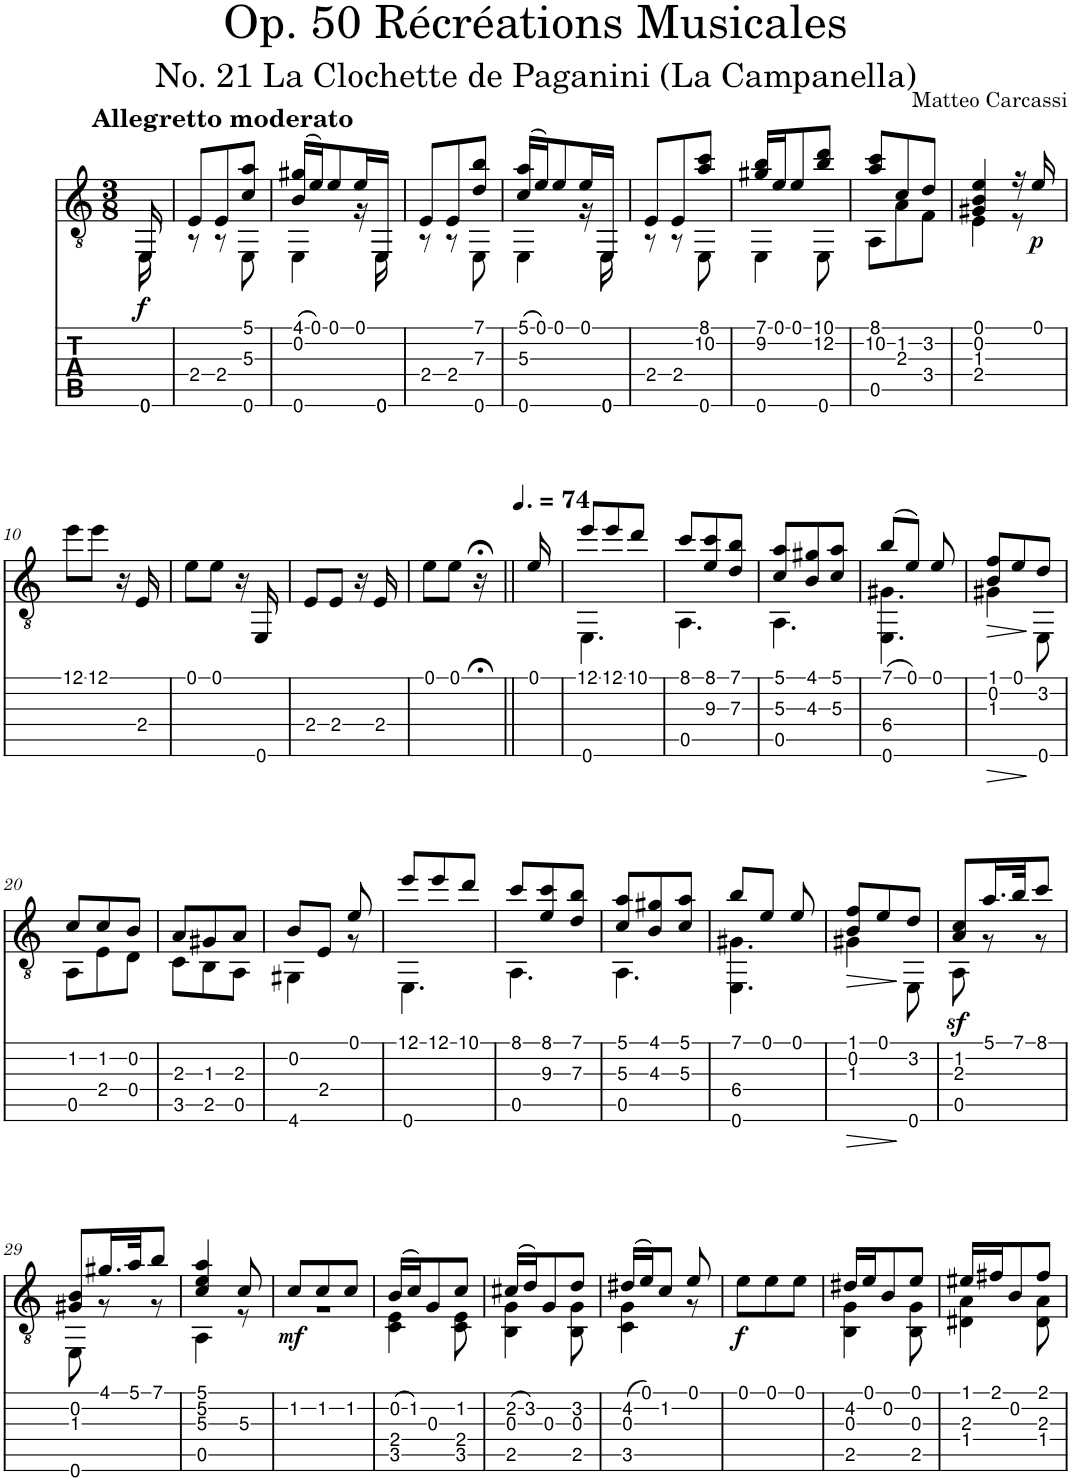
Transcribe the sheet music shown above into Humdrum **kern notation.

**kern	**kern	**dynam
*part1	*part1	*part1
*staff2	*staff1	*staff1/2
*I"Classical Guitar	*	*
*stria6	*	*
*	*clefGv2	*
*k[]	*k[]	*
*a:	*a:	*
*M3/8	*M3/8	*
=1	=1	=1
*^	*^	*
!	!	!LO:TX:a:B:t=Allegretto moderato	!	!
!	!	!	!	!LO:DY:b
16EE	16EE	16EE/	16EE\	f
=2	=2	=2	=2	=2
8EL	8r	8E/L	8r	.
8E	8r	8E/	8r	.
8c\ 8a\J	8EE	8c/ 8a/J	8EE\	.
=3	=3	=3	=3	=3
16B\ 16g#X\LL	4EE	(16B/ 16g#X/LL	4EE\	.
16eJ	.	16e/J)	.	.
8e	.	8e/	.	.
16eL	16r	16e/L	16r	.
16EEJJ	16EE	16EE/JJ	16EE\	.
=4	=4	=4	=4	=4
8EL	8r	8E/L	8r	.
8E	8r	8E/	8r	.
8d\ 8b\J	8EE	8d/ 8b/J	8EE\	.
=5	=5	=5	=5	=5
16c\ 16a\LL	4EE	(16c/ 16a/LL	4EE\	.
16eJ	.	16e/J)	.	.
8e	.	8e/	.	.
16eL	16r	16e/L	16r	.
16EEJJ	16EE	16EE/JJ	16EE\	.
=6	=6	=6	=6	=6
8EL	8r	8E/L	8r	.
8E	8r	8E/	8r	.
8a\ 8cc\J	8EE	8a/ 8cc/J	8EE\	.
=7	=7	=7	=7	=7
16g#X\ 16b\LL	4EE	16g#X/ 16b/LL	4EE\	.
16eJ	.	16e/J	.	.
8e	.	8e/	.	.
8b\ 8dd\J	8EE	8b/ 8dd/J	8EE\	.
=8	=8	=8	=8	=8
8a\ 8cc\L	8AAL	8a/ 8cc/L	8AA\L	.
8c	8A	8c/	8A\	.
8dJ	8FJ	8d/J	8F\J	.
=9	=9	=9	=9	=9
4G#X 4B 4e	4E	4G#X/ 4B/ 4e/	4E\	.
16r	8r	16r	8r	.
!	!	!	!	!LO:DY:b
16e	.	16e/	.	p
*v	*v	*	*	*
*	*v	*v	*
!!LO:LB:g=z
=10	=10	=10
8eeL	8ee\L	.
8eeJ	8ee\J	.
16r	16r	.
16E	16E/	.
=11	=11	=11
8eL	8e\L	.
8eJ	8e\J	.
16r	16r	.
16EE	16EE/	.
=12	=12	=12
8EL	8E/L	.
8EJ	8E/J	.
16r	16r	.
16E	16E/	.
=13	=13	=13
8eL	8e\L	.
8eJ	8e\J	.
16r;<	16r;<	.
=14||	=14||	=14||
*	*MM111	*
16e	16e/	.
=15	=15	=15
*^	*^	*
8eeL	4.EE	8ee/L	4.EE\	.
8ee	.	8ee/	.	.
8ddJ	.	8dd/J	.	.
=16	=16	=16	=16	=16
8ccL	4.AA	8cc/L	4.AA\	.
8e\ 8cc\	.	8e/ 8cc/	.	.
8d\ 8b\J	.	8d/ 8b/J	.	.
=17	=17	=17	=17	=17
8c\ 8a\L	4.AA	8c/ 8a/L	4.AA\	.
8B\ 8g#X\	.	8B/ 8g#X/	.	.
8c\ 8a\J	.	8c/ 8a/J	.	.
=18	=18	=18	=18	=18
8bL	4.EE 4.G#X	(>8b/L	4.EE\ 4.G#X\	.
8e	.	8e/J)	.	.
8eJ	.	8e/	.	.
=19	=19	=19	=19	=19
!	!	!	!	!LO:HP:b
8B\ 8f\L	4G#X	8B/ 8f/L	4G#X\	>
8e	.	8e/	.	.
8dJ	8EE	8d/J	8EE\	]
!!LO:LB:g=z	!!
=20	=20	=20	=20	=20
8cL	8AAL	8c/L	8AA\L	.
8c	8E	8c/	8E\	.
8BJ	8DJ	8B/J	8D\J	.
=21	=21	=21	=21	=21
8AL	8CL	8A/L	8C\L	.
8G#X	8BB	8G#X/	8BB\	.
8AJ	8AAJ	8A/J	8AA\J	.
=22	=22	=22	=22	=22
8BL	4GG#X	8B/L	4GG#X\	.
8E	.	8E/J	.	.
8eJ	8r	8e/	8r	.
=23	=23	=23	=23	=23
8eeL	4.EE	8ee/L	4.EE\	.
8ee	.	8ee/	.	.
8ddJ	.	8dd/J	.	.
=24	=24	=24	=24	=24
8ccL	4.AA	8cc/L	4.AA\	.
8e\ 8cc\	.	8e/ 8cc/	.	.
8d\ 8b\J	.	8d/ 8b/J	.	.
=25	=25	=25	=25	=25
8c\ 8a\L	4.AA	8c/ 8a/L	4.AA\	.
8B\ 8g#X\	.	8B/ 8g#X/	.	.
8c\ 8a\J	.	8c/ 8a/J	.	.
=26	=26	=26	=26	=26
8bL	4.EE 4.G#X	8b/L	4.EE\ 4.G#X\	.
8e	.	8e/J	.	.
8eJ	.	8e/	.	.
=27	=27	=27	=27	=27
!	!	!	!	!LO:HP:b
8B\ 8f\L	4G#X	8B/ 8f/L	4G#X\	>
8e	.	8e/	.	.
8dJ	8EE	8d/J	8EE\	]
=28	=28	=28	=28	=28
!	!	!	!	!LO:DY:b
8A\ 8c\L	8AA	8A/ 8c/L	8AA\	sf
16.aL	8r	16.a/L	8r	.
32bJk	.	32b/JK	.	.
8ccJ	8r	8cc/J	8r	.
!!LO:LB:g=z	!!
=29	=29	=29	=29	=29
8G#X\ 8B\L	8EE	8G#X/ 8B/L	8EE\	.
16.g#XL	8r	16.g#X/L	8r	.
32aJk	.	32a/JK	.	.
8bJ	8r	8b/J	8r	.
=30	=30	=30	=30	=30
4c 4e 4a	4AA	4c/ 4e/ 4a/	4AA\	.
8c	8r	8c/	8r	.
=31	=31	=31	=31	=31
!	!	!	!	!LO:DY:b
8cL	4.r	8c/L	4.r	mf
8c	.	8c/	.	.
8cJ	.	8c/J	.	.
=32	=32	=32	=32	=32
16BLL	4C 4E	(16B/LL	4C\ 4E\	.
16cJ	.	16c/J)	.	.
8G	.	8G/	.	.
8cJ	8C 8E	8c/J	8C\ 8E\	.
=33	=33	=33	=33	=33
16c#XLL	4BB 4G	(16c#X/LL	4BB\ 4G\	.
16dJ	.	16d/J)	.	.
8G	.	8G/	.	.
8dJ	8BB 8G	8d/J	8BB\ 8G\	.
=34	=34	=34	=34	=34
16d#XLL	4C 4G	(16d#X/LL	4C\ 4G\	.
16eJ	.	16e/J)	.	.
8c<	.	8c/J	.	.
8eJ	8r	8e/	8r	.
=35	=35	=35	=35	=35
!	!	!	!	!LO:DY:b
*v	*v	*	*	*
*	*v	*v	*
8eL	8e\L	f
8e	8e\	.
8eJ	8e\J	.
=36	=36	=36
*^	*^	*
16d#XLL	4BB 4G	16d#X/LL	4BB\ 4G\	.
16eJ	.	16e/J	.	.
8B	.	8B/	.	.
8eJ	8BB 8G	8e/J	8BB\ 8G\	.
=37	=37	=37	=37	=37
16e#XLL	4D#X 4A	16e#X/LL	4D#X\ 4A\	.
16f#XJ	.	16f#X/J	.	.
8B	.	8B/	.	.
8f#J	8D# 8A	8f#/J	8D#\ 8A\	.
*v	*v	*	*	*
*	*v	*v	*
=	=	=
*-	*-	*-
